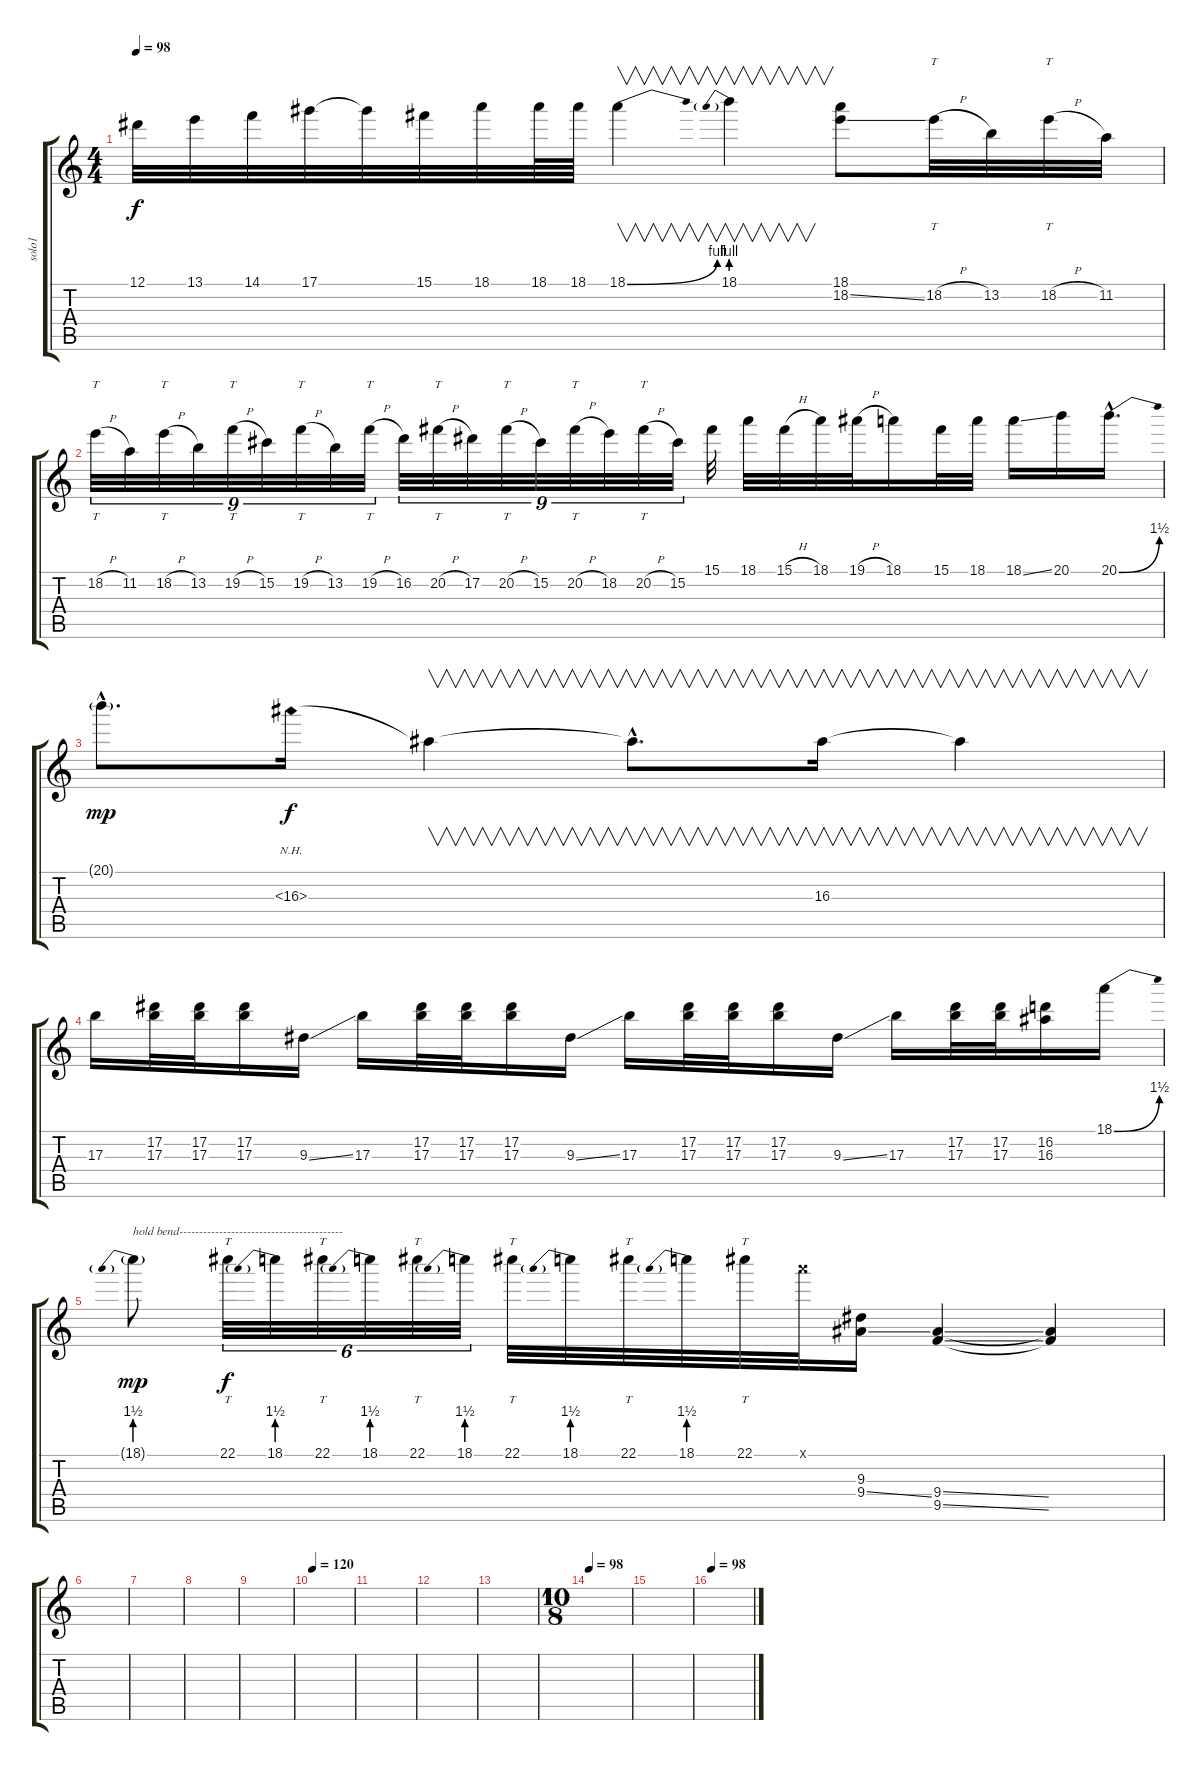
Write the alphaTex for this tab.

\track ("solo1" "solo1") {instrument distortionguitar}
\staff {score tabs}
\tuning (Eb4 Bb3 Gb3 Db3 Ab2 Eb2) {hide}
\ts (4 4)
\tempo 98
\clef g2
\ks c
12.1.32{dy f} 13.1.32 14.1.32 17.1.32 17.1{t}.32 15.1.32 18.1.32 18.1.64 18.1.64 18.1{be (bend 0 0 60 4)}.4{v} 18.1{be (prebend 0 4 60 4)}.4{v} (18.1 18.2{ss}).8 18.2{h}.32{tt} 13.2.32 18.2{h}.32{tt} 11.2.32 |
18.2{h}.32{tt tu (9 8)} 11.2.32{tu (9 8)} 18.2{h}.32{tt tu (9 8)} 13.2.32{tu (9 8)} 19.2{h}.32{tt tu (9 8)} 15.2.32{tu (9 8)} 19.2{h}.32{tt tu (9 8)} 13.2.32{tu (9 8)} 19.2{h}.32{tt tu (9 8)} 16.2.32{tu (9 8)} 20.2{h}.32{tt tu (9 8)} 17.2.32{tu (9 8)} 20.2{h}.32{tt tu (9 8)} 15.2.32{tu (9 8)} 20.2{h}.32{tt tu (9 8)} 18.2.32{tu (9 8)} 20.2{h}.32{tt tu (9 8)} 15.2.32{tu (9 8)} 15.1.32 18.1.32 15.1{h}.32 18.1.32 19.1{h}.32 18.1.16 15.1.32 18.1.32 18.1{ss}.16 20.1.16 20.1{be (bend 0 0 60 6) hac}.16{d} |
20.1{g hac}.8{d dy mp} 16.3{nh}.16{dy f} 16.3{t}.4{v} 16.3{hac t}.8{v d} 16.3.16{v} 16.3{t}.4{v} |
17.3.16 (17.2 17.3).32 (17.2 17.3).32 (17.2 17.3).16 9.3{ss}.16 17.3.16 (17.2 17.3).32 (17.2 17.3).32 (17.2 17.3).16 9.3{ss}.16 17.3.16 (17.2 17.3).32 (17.2 17.3).32 (17.2 17.3).16 9.3{ss}.16 17.3.16 (17.2 17.3).32 (17.2 17.3).32 (16.2 16.3).16 18.1{be (bend 0 0 60 6)}.16 |
18.1{be (prebend 0 6 60 6) g}.8{txt "hold bend-----------------------------------------" dy mp} 22.1.32{tt tu (6 4) dy f} 18.1{be (prebend 0 6 60 6)}.32{tu (6 4)} 22.1.32{tt tu (6 4)} 18.1{be (prebend 0 6 60 6)}.32{tu (6 4)} 22.1.32{tt tu (6 4)} 18.1{be (prebend 0 6 60 6)}.32{tu (6 4)} 22.1.32{tt} 18.1{be (prebend 0 6 60 6)}.32 22.1.32{tt} 18.1{be (prebend 0 6 60 6)}.32 22.1.32{tt} 18.1{x}.32 (9.3 9.4{ss}).16 (9.4{ss} 9.5{ss}).4 (9.4{t} 9.5{t}).4 |
|
|
|
|
\tempo 120
|
|
|
|
\ts (10 8)
\tempo 98
|
|
\tempo 98
